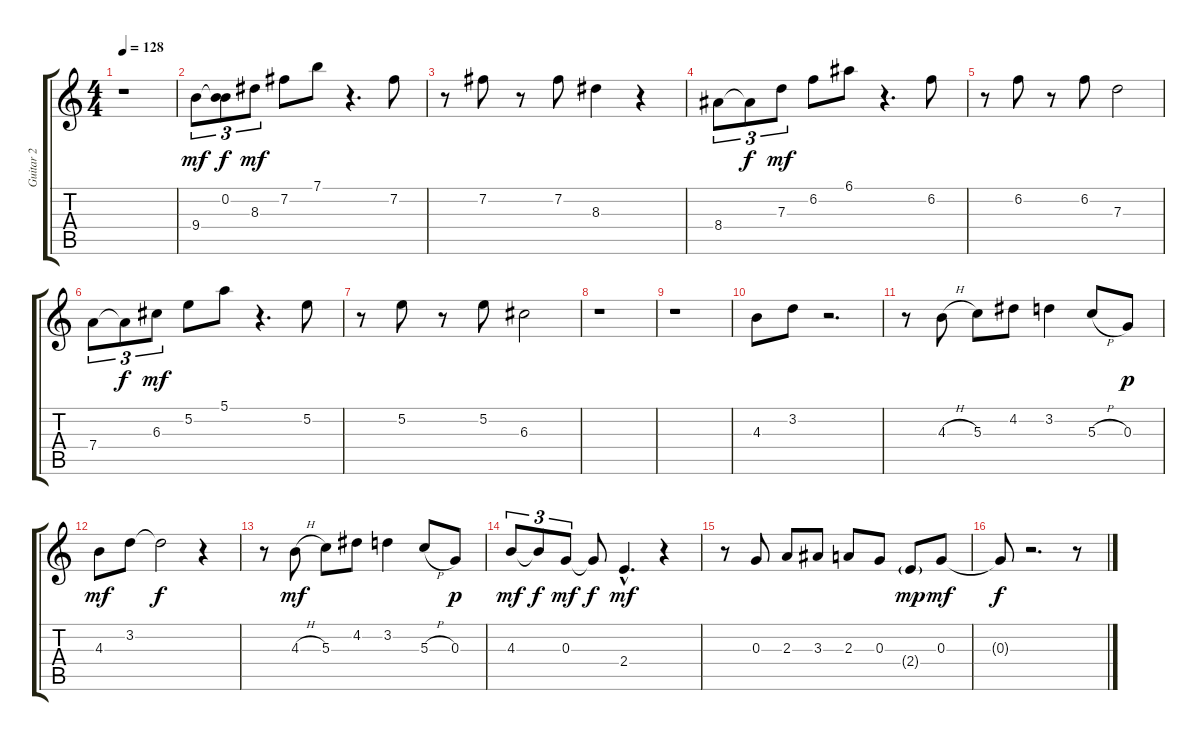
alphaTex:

\track ("Guitar 2" "Guitar 2") {instrument electricguitarjazz}
\staff {score tabs}
\tuning (E4 B3 G3 D3 A2 E2) {hide}
\ts (4 4)
\tempo 128
\clef g2
\ks c
r.1{dy f} |
9.4.8{tu (3 2) dy mf} (0.2 9.4{t}).8{tu (3 2) dy f} 8.3.8{tu (3 2) dy mf} 7.2.8 7.1.8 r.4{d} 7.2.8 |
r.8 7.2.8 r.8 7.2.8 8.3.4 r.4 |
8.4.8{tu (3 2)} 8.4{t}.8{tu (3 2) dy f} 7.3.8{tu (3 2) dy mf} 6.2.8 6.1.8 r.4{d} 6.2.8 |
r.8 6.2.8 r.8 6.2.8 7.3.2 |
7.4.8{tu (3 2)} 7.4{t}.8{tu (3 2) dy f} 6.3.8{tu (3 2) dy mf} 5.2.8 5.1.8 r.4{d} 5.2.8 |
r.8 5.2.8 r.8 5.2.8 6.3.2 |
r.1 |
r.1 |
4.3.8 3.2.8 r.2{d} |
r.8 4.3{h}.8 5.3.8 4.2.8 3.2.4 5.3{h}.8 0.3.8{dy p} |
4.3.8{dy mf} 3.2.8 3.2{t}.2{dy f} r.4 |
r.8 4.3{h}.8{dy mf} 5.3.8 4.2.8 3.2.4 5.3{h}.8 0.3.8{dy p} |
4.3.8{tu (3 2) dy mf} 4.3{t}.8{tu (3 2) dy f} 0.3.8{tu (3 2) dy mf} 0.3{t}.8{dy f} 2.4{hac}.4{d dy mf} r.4 |
r.8 0.3.8 2.3.8 3.3.8 2.3.8 0.3.8 2.4{g}.8{dy mp} 0.3.8{dy mf} |
0.3{t}.8{dy f} r.2{d} r.8
